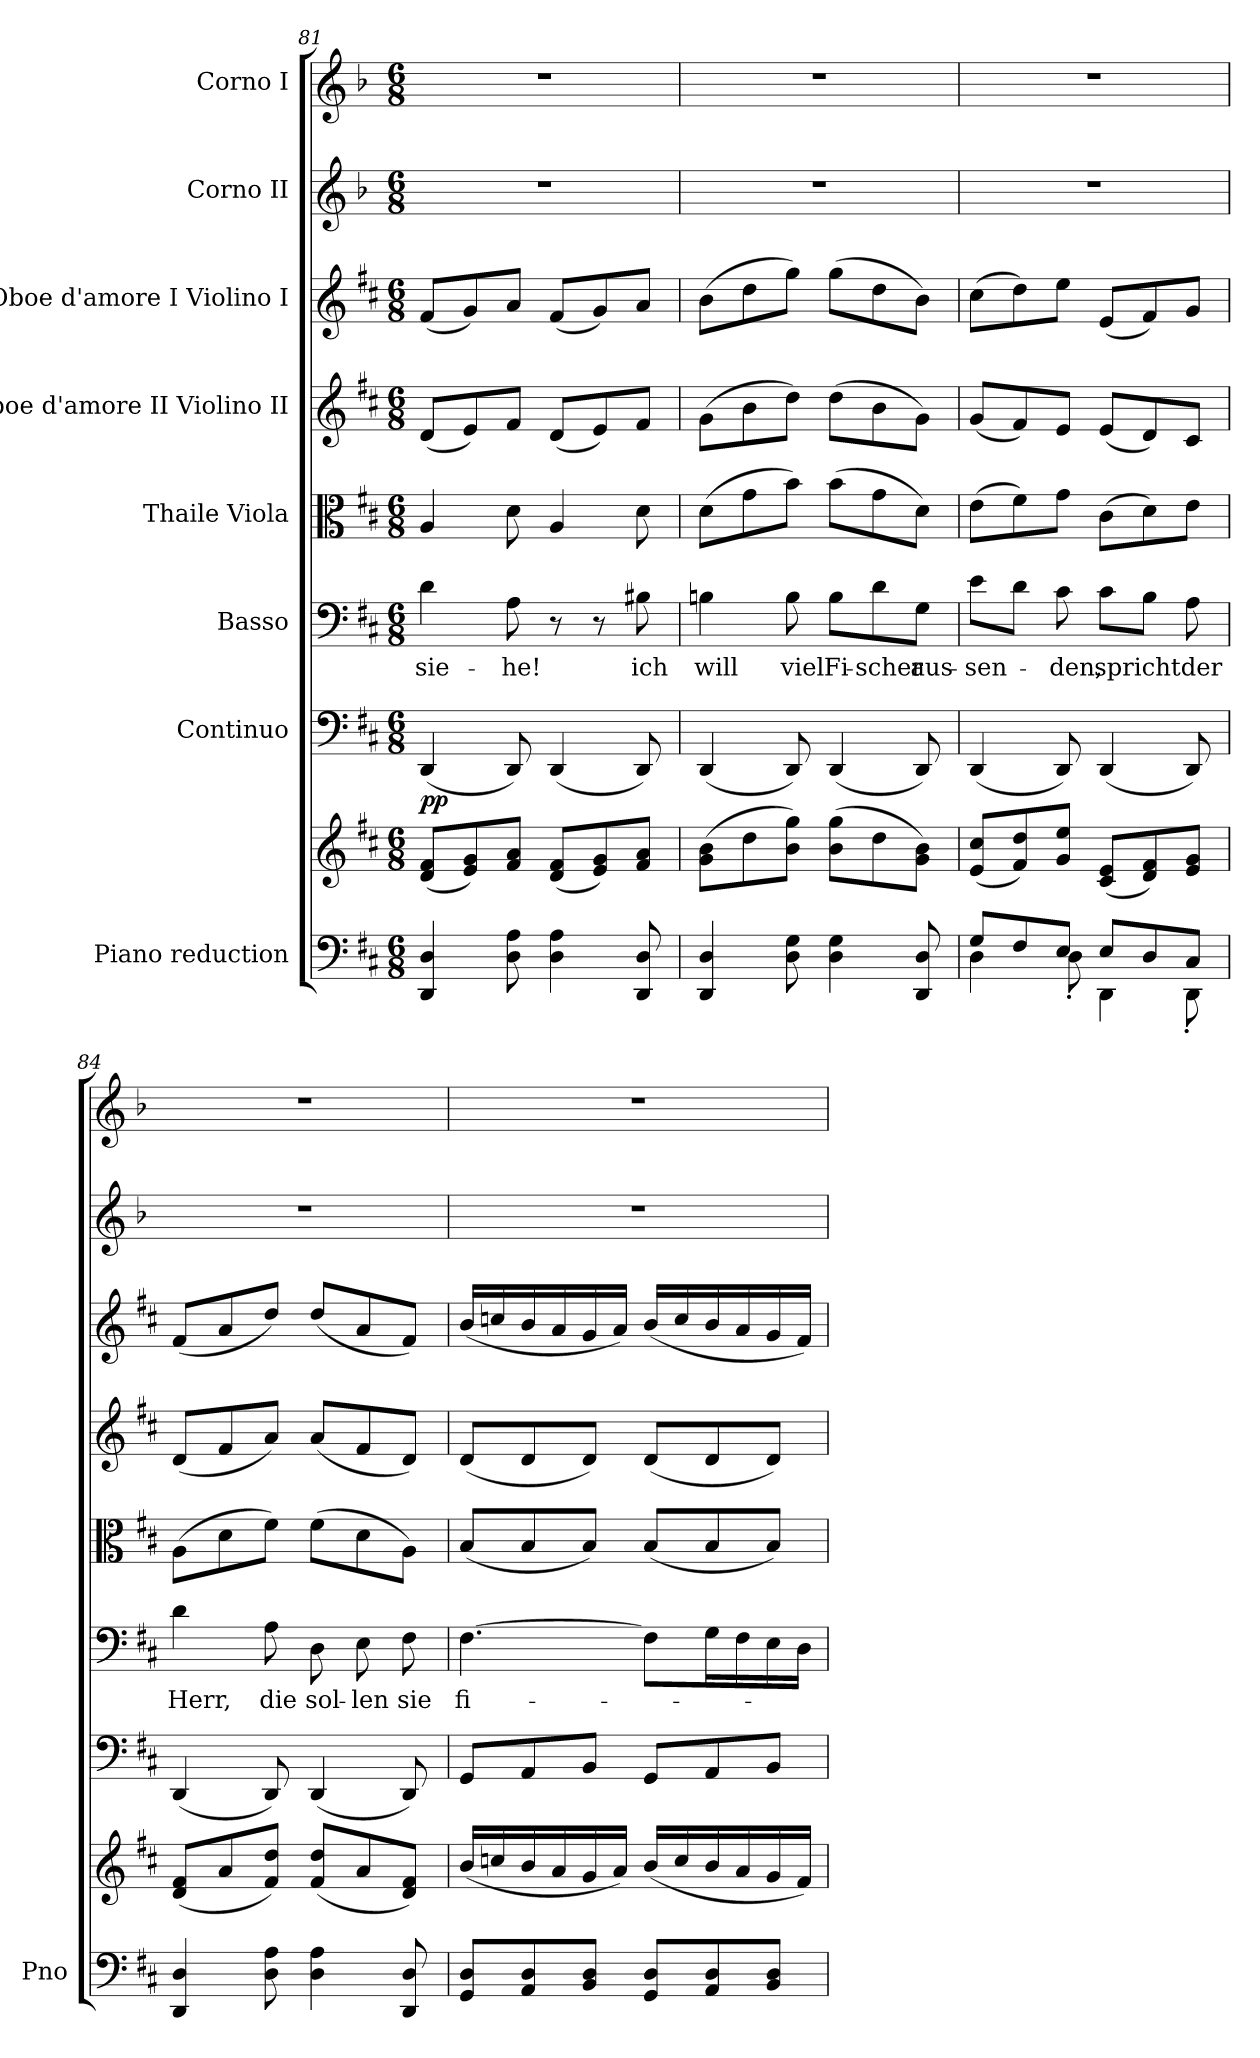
**kern	**kern	**kern	**dynam	**kern	**text	**kern	**kern	**kern	**kern	**kern
*part8	*part8	*part7	*part7	*part6	*part6	*part5	*part4	*part3	*part2	*part1
*staff9	*staff8	*staff7	*staff7	*staff6	*staff6	*staff5	*staff4	*staff3	*staff2	*staff1
*I"Piano reduction	*	*I"Continuo	*	*I"Basso	*	*I"Thaile Viola	*I"Oboe d'amore II Violino II	*I"Oboe d'amore I Violino I	*I"Corno II	*I"Corno I
*I'Pno	*	*	*	*	*	*	*	*	*	*
!!LO:LB:g=z
*clefF4	*clefG2	*clefF4	*	*clefF4	*	*clefC3	*clefG2	*clefG2	*clefG2	*clefG2
*	*	*	*	*	*	*	*	*	*ITrd3c5	*ITrd3c5
*k[f#c#]	*k[f#c#]	*k[f#c#]	*	*k[f#c#]	*	*k[f#c#]	*k[f#c#]	*k[f#c#]	*k[]	*k[]
*M6/8	*M6/8	*M6/8	*	*M6/8	*	*M6/8	*M6/8	*M6/8	*M6/8	*M6/8
=81	=81	=81	=81	=81	=81	=81	=81	=81	=81	=81
!	!	!	!LO:DY:b	!	!LO:LY:b	!	!	!	!	!
4DD/ 4D/	(8d/ 8f#/L	(4DD/	pp	4d\	sie-	4A/	(8d/L	(8f#/L	2.r	2.r
.	8e/ 8g/)	.	.	.	.	.	8e/)	8g/)	.	.
!	!	!	!	!	!LO:LY:b	!	!	!	!	!
8D\ 8A\	8f#/ 8a/J	8DD/)	.	8A\	-he!	8d\	8f#/J	8a/J	.	.
4D\ 4A\	(8d/ 8f#/L	(4DD/	.	8r	.	4A/	(8d/L	(8f#/L	.	.
.	8e/ 8g/)	.	.	8r	.	.	8e/)	8g/)	.	.
!	!	!	!	!	!LO:LY:b	!	!	!	!	!
8DD/ 8D/	8f#/ 8a/J	8DD/)	.	8B#X\	ich	8d\	8f#/J	8a/J	.	.
=82	=82	=82	=82	=82	=82	=82	=82	=82	=82	=82
!	!	!	!	!	!LO:LY:b	!	!	!	!	!
4DD/ 4D/	(8g\ 8b\L	(4DD/	.	4Bn\	will	(8d\L	(8g\L	(8b\L	2.r	2.r
.	8dd\	.	.	.	.	8g\	8b\	8dd\	.	.
!	!	!	!	!	!LO:LY:b	!	!	!	!	!
8D\ 8G\	8b\ 8gg\J)	8DD/)	.	8B\	viel	8b\J)	8dd\J)	8gg\J)	.	.
!	!	!	!	!	!LO:LY:b	!	!	!	!	!
4D\ 4G\	(8b\ 8gg\L	(4DD/	.	8B\L	Fi-	(8b\L	(8dd\L	(8gg\L	.	.
!	!	!	!	!	!LO:LY:b	!	!	!	!	!
.	8dd\	.	.	8d\	-scher	8g\	8b\	8dd\	.	.
!	!	!	!	!	!LO:LY:b	!	!	!	!	!
8DD/ 8D/	8g\ 8b\J)	8DD/)	.	8G\J	aus-	8d\J)	8g\J)	8b\J)	.	.
=83	=83	=83	=83	=83	=83	=83	=83	=83	=83	=83
*^	*	*	*	*	*	*	*	*	*	*
!	!	!	!	!	!	!LO:LY:b	!	!	!	!	!
8G/L	4D\	(8e/ 8cc#/L	(4DD/	.	8e\L	-sen-	(8e\L	(8g/L	(8cc#\L	2.r	2.r
8F#/	.	8f#/ 8dd/)	.	.	8d\J	.	8f#\)	8f#/)	8dd\)	.	.
!	!	!	!	!	!	!LO:LY:b	!	!	!	!	!
8E/J	8D'\	8g/ 8ee/J	8DD/)	.	8c#\	-den,	8g\J	8e/J	8ee\J	.	.
!	!	!	!	!	!	!LO:LY:b	!	!	!	!	!
8E/L	4DD\	(8c#/ 8e/L	(4DD/	.	8c#\L	spricht	(8c#\L	(8e/L	(8e/L	.	.
8D/	.	8d/ 8f#/)	.	.	8B\J	.	8d\)	8d/)	8f#/)	.	.
!	!	!	!	!	!	!LO:LY:b	!	!	!	!	!
8C#/J	8DD'\	8e/ 8g/J	8DD/)	.	8A\	der	8e\J	8c#/J	8g/J	.	.
=84	=84	=84	=84	=84	=84	=84	=84	=84	=84	=84	=84
!	!	!	!	!	!	!LO:LY:b	!	!	!	!	!
*v	*v	*	*	*	*	*	*	*	*	*	*
4DD/ 4D/	(8d/ 8f#/L	(4DD/	.	4d\	Herr,	(8A\L	(8d/L	(8f#/L	2.r	2.r
.	8a/	.	.	.	.	8d\	8f#/	8a/	.	.
!	!	!	!	!	!LO:LY:b	!	!	!	!	!
8D\ 8A\	8f#/ 8dd/J)	8DD/)	.	8A\	die	8f#\J)	8a/J)	8dd/J)	.	.
!	!	!	!	!	!LO:LY:b	!	!	!	!	!
4D\ 4A\	(8f#/ 8dd/L	(4DD/	.	8D\	sol-	(8f#\L	(8a/L	(8dd/L	.	.
!	!	!	!	!	!LO:LY:b	!	!	!	!	!
.	8a/	.	.	8E\	-len	8d\	8f#/	8a/	.	.
!	!	!	!	!	!LO:LY:b	!	!	!	!	!
8DD/ 8D/	8d/ 8f#/J)	8DD/)	.	8F#\	sie	8A\J)	8d/J)	8f#/J)	.	.
!!LO:PB:g=z
=85	=85	=85	=85	=85	=85	=85	=85	=85	=85	=85
!	!	!	!	!	!LO:LY:b	!	!	!	!	!
8GG/ 8D/L	(16b/LL	8GG/L	.	[4.F#\	fi-	(8B/L	(8d/L	(16b/LL	2.r	2.r
.	16ccn/	.	.	.	.	.	.	16ccn/	.	.
8AA/ 8D/	16b/	8AA/	.	.	.	8B/	8d/	16b/	.	.
.	16a/	.	.	.	.	.	.	16a/	.	.
8BB/ 8D/J	16g/	8BB/J	.	.	.	8B/J)	8d/J)	16g/	.	.
.	16a/JJ)	.	.	.	.	.	.	16a/JJ)	.	.
8GG/ 8D/L	(16b/LL	8GG/L	.	8F#\L]	.	(8B/L	(8d/L	(16b/LL	.	.
.	16cc/	.	.	.	.	.	.	16cc/	.	.
8AA/ 8D/	16b/	8AA/	.	16G\L	.	8B/	8d/	16b/	.	.
.	16a/	.	.	16F#\	.	.	.	16a/	.	.
8BB/ 8D/J	16g/	8BB/J	.	16E\	.	8B/J)	8d/J)	16g/	.	.
.	16f#/JJ)	.	.	16D\JJ	.	.	.	16f#/JJ)	.	.
=	=	=	=	=	=	=	=	=	=	=
*-	*-	*-	*-	*-	*-	*-	*-	*-	*-	*-
